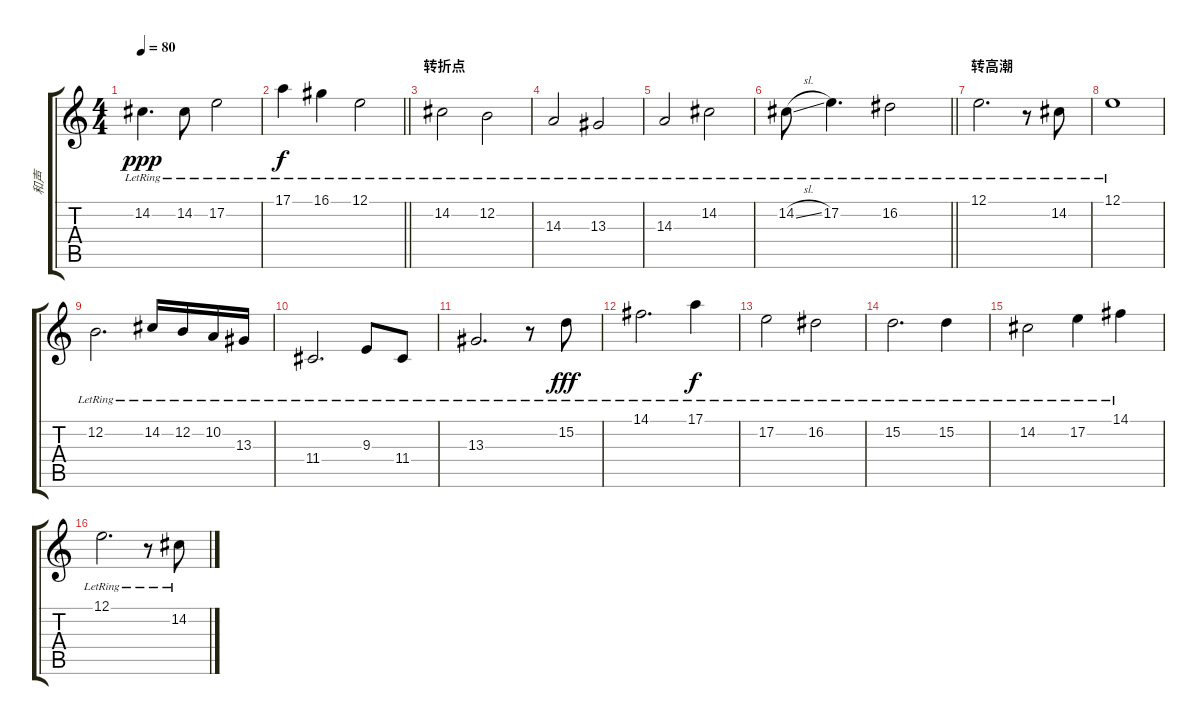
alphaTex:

\track ("和声" "和声") {instrument acousticgrandpiano}
\staff {score tabs}
\tuning (E4 B3 G3 D3 A2 E2) {hide}
\ts (4 4)
\tempo 80
\clef g2
\ks c
14.2{lr}.4{d dy ppp} 14.2{lr}.8 17.2{lr}.2 |
\barLineRight lightlight
17.1{lr}.4{dy f} 16.1{lr}.4 12.1{lr}.2 |
\section ("" "转折点")
14.2{lr}.2 12.2{lr}.2 |
14.3{lr}.2 13.3{lr}.2 |
14.3{lr}.2 14.2{lr}.2 |
\barLineRight lightlight
14.2{sl lr}.8 17.2{lr}.4{d} 16.2{lr}.2 |
\section ("" "转高潮")
12.1{lr}.2{d} r.8 14.2{lr}.8 |
12.1{lr}.1 |
12.2{lr}.2{d} 14.2{lr}.16 12.2{lr}.16 10.2{lr}.16 13.3{lr}.16 |
11.4{lr}.2{d} 9.3{lr}.8 11.4{lr}.8 |
13.3{lr}.2{d} r.8 15.2{lr}.8{dy fff} |
14.1{lr}.2{d} 17.1{lr}.4{dy f} |
17.2{lr}.2 16.2{lr}.2 |
15.2{lr}.2{d} 15.2{lr}.4 |
14.2{lr}.2 17.2{lr}.4 14.1{lr}.4 |
12.1{lr}.2{d} r.8 14.2{lr}.8
